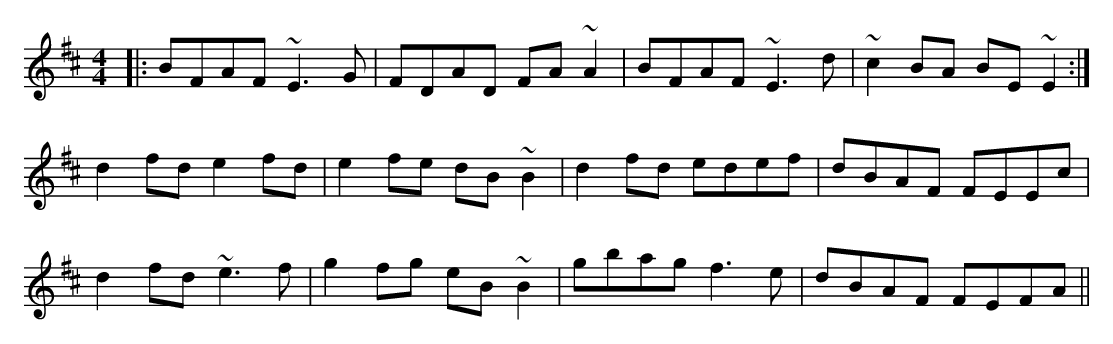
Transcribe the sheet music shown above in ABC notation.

X:1
M:4/4
K:Edor
|:BFAF ~E3G|FDAD FA~A2|BFAF ~E3d|~c2BA BE~E2:|
d2fd e2fd|e2fe dB~B2|d2fd edef|dBAF FEEc|
d2fd ~e3f|g2fg eB~B2|gbag f3e|dBAF FEFA||
